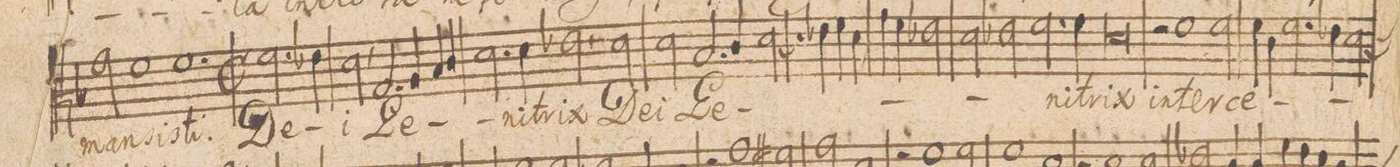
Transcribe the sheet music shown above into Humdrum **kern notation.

**kern	**text
*I"ALTVS.	*
*clefC3	*
*k[b-]	*
*M3/2	*
2g\	-man-
1f	-si-
=69-	=69-
1.f	-sti.
=70-	=70-
*M2/1	*
*met(C|)	*
*mmet(c|)	*
2.f\	De-
4e-X\	.
2d,\	-i
2.G/	Ge-
=71-	=71-
4A/	.
4B-/	.
4c/	.
2.d\	.
4d\	ni-
=72-	=72-
2e-X,\	-trix
2d\	De-
2d\	-i
2.B-/	Ge-
=73-	=73-
4c/	.
[<2d\	.
4d\]	.
4e-X\	.
4f\	.
4d\	.
=74-	=74-
4g\	.
4f\	.
2e-X\	.
2d\	.
2e-X\	.
=75-	=75-
2.f\	.
4f\	-ni-
0d	-trix
=76-	=76-
2r	.
1f\	in-
=77-	=77-
2f\	-ter-
4f\	-ce-
4c\	.
2.f\	.
=78-	=78-
4e-X\	.
[<2d\	.
*custos:d	*
*-	*-
